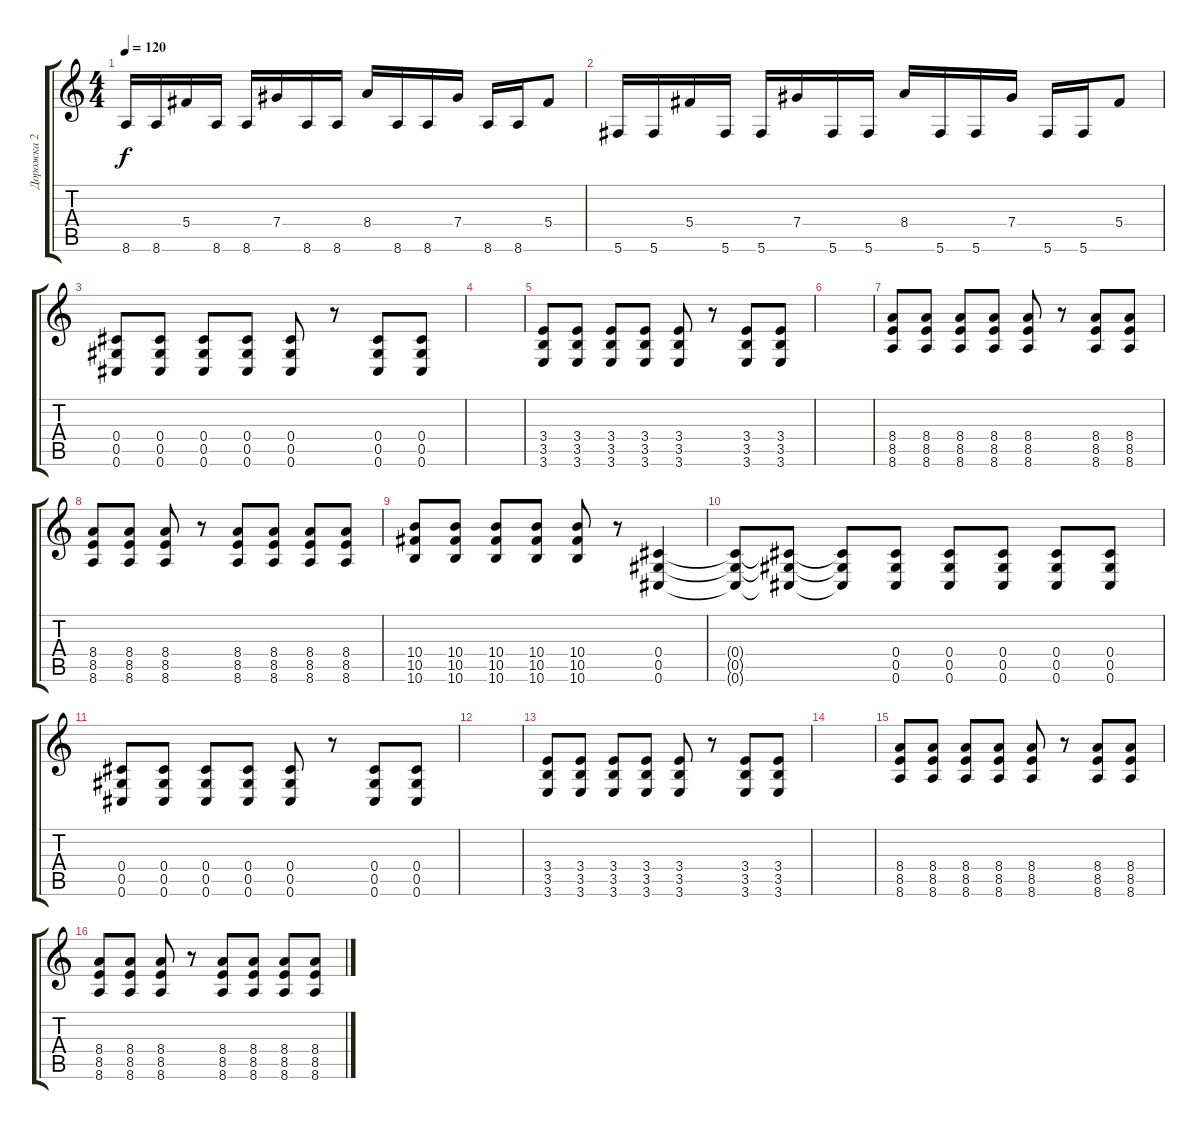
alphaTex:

\track ("Дорожка 2" "Дорожка 2") {instrument acousticguitarsteel}
\staff {score tabs}
\tuning (Eb4 Bb3 Gb3 Db3 Ab2 Db2) {hide}
\ts (4 4)
\tempo 120
\clef g2
\ks c
8.6.16{dy f} 8.6.16 5.4.16 8.6.16 8.6.16 7.4.16 8.6.16 8.6.16 8.4.16 8.6.16 8.6.16 7.4.16 8.6.16 8.6.16 5.4.8 |
5.6.16 5.6.16 5.4.16 5.6.16 5.6.16 7.4.16 5.6.16 5.6.16 8.4.16 5.6.16 5.6.16 7.4.16 5.6.16 5.6.16 5.4.8 |
(0.4 0.5 0.6).8 (0.4 0.5 0.6).8 (0.4 0.5 0.6).8 (0.4 0.5 0.6).8 (0.4 0.5 0.6).8 r.8 (0.4 0.5 0.6).8 (0.4 0.5 0.6).8 |
|
(3.4 3.5 3.6).8 (3.4 3.5 3.6).8 (3.4 3.5 3.6).8 (3.4 3.5 3.6).8 (3.4 3.5 3.6).8 r.8 (3.4 3.5 3.6).8 (3.4 3.5 3.6).8 |
|
(8.4 8.5 8.6).8 (8.4 8.5 8.6).8 (8.4 8.5 8.6).8 (8.4 8.5 8.6).8 (8.4 8.5 8.6).8 r.8 (8.4 8.5 8.6).8 (8.4 8.5 8.6).8 |
(8.4 8.5 8.6).8 (8.4 8.5 8.6).8 (8.4 8.5 8.6).8 r.8 (8.4 8.5 8.6).8 (8.4 8.5 8.6).8 (8.4 8.5 8.6).8 (8.4 8.5 8.6).8 |
(10.4 10.5 10.6).8 (10.4 10.5 10.6).8 (10.4 10.5 10.6).8 (10.4 10.5 10.6).8 (10.4 10.5 10.6).8 r.8 (0.4 0.5 0.6).4 |
(0.4{t} 0.5{t} 0.6{t}).8 (0.4{t} 0.5{t} 0.6{t}).8 (0.4{t} 0.5{t} 0.6{t}).8 (0.4 0.5 0.6).8 (0.4 0.5 0.6).8 (0.4 0.5 0.6).8 (0.4 0.5 0.6).8 (0.4 0.5 0.6).8 |
(0.4 0.5 0.6).8 (0.4 0.5 0.6).8 (0.4 0.5 0.6).8 (0.4 0.5 0.6).8 (0.4 0.5 0.6).8 r.8 (0.4 0.5 0.6).8 (0.4 0.5 0.6).8 |
|
(3.4 3.5 3.6).8 (3.4 3.5 3.6).8 (3.4 3.5 3.6).8 (3.4 3.5 3.6).8 (3.4 3.5 3.6).8 r.8 (3.4 3.5 3.6).8 (3.4 3.5 3.6).8 |
|
(8.4 8.5 8.6).8 (8.4 8.5 8.6).8 (8.4 8.5 8.6).8 (8.4 8.5 8.6).8 (8.4 8.5 8.6).8 r.8 (8.4 8.5 8.6).8 (8.4 8.5 8.6).8 |
(8.4 8.5 8.6).8 (8.4 8.5 8.6).8 (8.4 8.5 8.6).8 r.8 (8.4 8.5 8.6).8 (8.4 8.5 8.6).8 (8.4 8.5 8.6).8 (8.4 8.5 8.6).8
